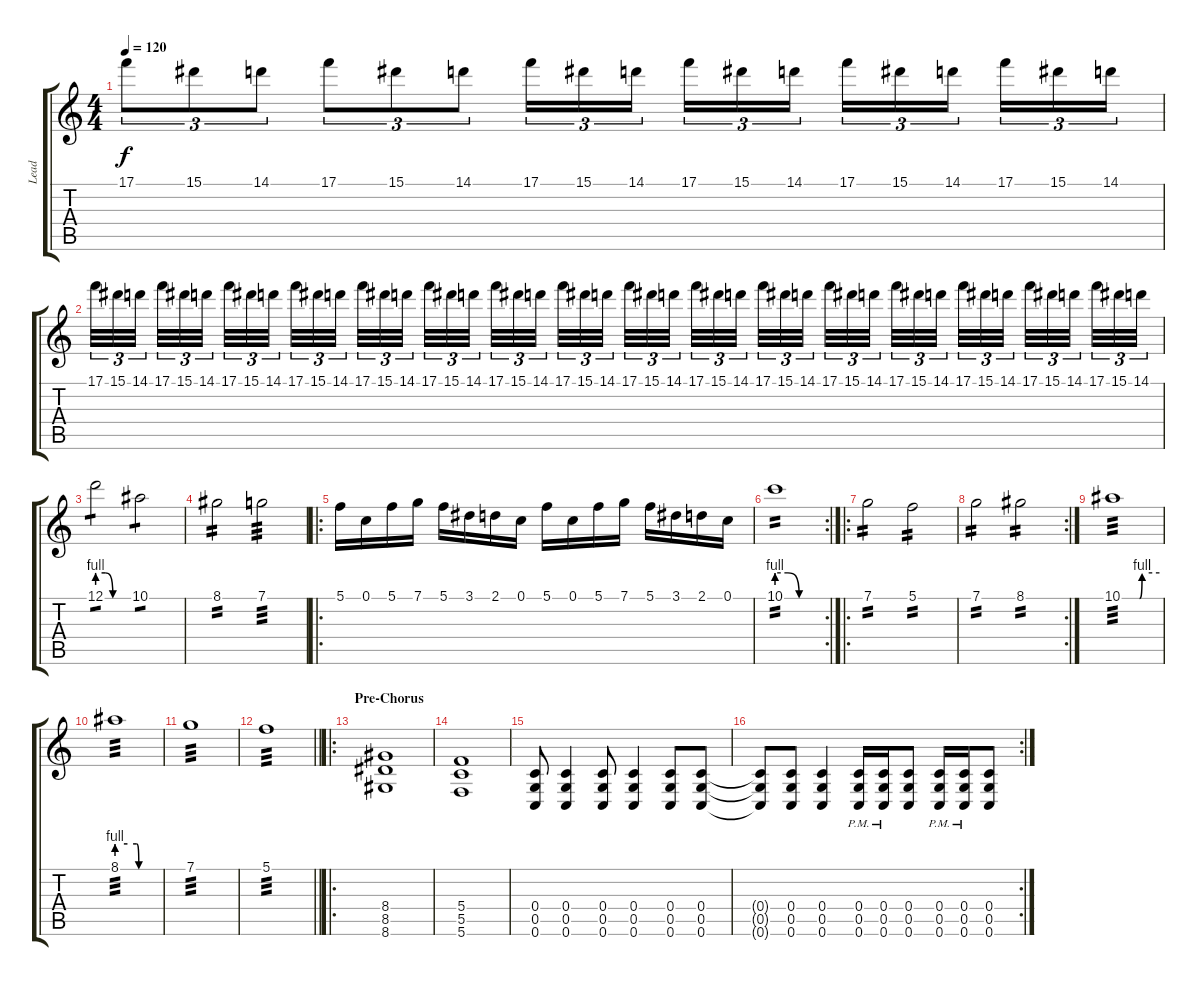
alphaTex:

\track ("Lead" "Lead") {instrument overdrivenguitar}
\staff {score tabs}
\tuning (C4 A3 F3 C3 G2 C2) {hide}
\ts (4 4)
\tempo 120
\clef g2
\ks c
17.1.8{tu (3 2) dy f} 15.1.8{tu (3 2)} 14.1.8{tu (3 2)} 17.1.8{tu (3 2)} 15.1.8{tu (3 2)} 14.1.8{tu (3 2)} 17.1.16{tu (3 2)} 15.1.16{tu (3 2)} 14.1.16{tu (3 2) beam splitsecondary} 17.1.16{tu (3 2)} 15.1.16{tu (3 2)} 14.1.16{tu (3 2)} 17.1.16{tu (3 2)} 15.1.16{tu (3 2)} 14.1.16{tu (3 2) beam splitsecondary} 17.1.16{tu (3 2)} 15.1.16{tu (3 2)} 14.1.16{tu (3 2)} |
17.1.32{tu (3 2)} 15.1.32{tu (3 2)} 14.1.32{tu (3 2) beam splitsecondary} 17.1.32{tu (3 2)} 15.1.32{tu (3 2)} 14.1.32{tu (3 2) beam splitsecondary} 17.1.32{tu (3 2)} 15.1.32{tu (3 2)} 14.1.32{tu (3 2) beam splitsecondary} 17.1.32{tu (3 2)} 15.1.32{tu (3 2)} 14.1.32{tu (3 2)} 17.1.32{tu (3 2)} 15.1.32{tu (3 2)} 14.1.32{tu (3 2) beam splitsecondary} 17.1.32{tu (3 2)} 15.1.32{tu (3 2)} 14.1.32{tu (3 2) beam splitsecondary} 17.1.32{tu (3 2)} 15.1.32{tu (3 2)} 14.1.32{tu (3 2) beam splitsecondary} 17.1.32{tu (3 2)} 15.1.32{tu (3 2)} 14.1.32{tu (3 2)} 17.1.32{tu (3 2)} 15.1.32{tu (3 2)} 14.1.32{tu (3 2) beam splitsecondary} 17.1.32{tu (3 2)} 15.1.32{tu (3 2)} 14.1.32{tu (3 2) beam splitsecondary} 17.1.32{tu (3 2)} 15.1.32{tu (3 2)} 14.1.32{tu (3 2) beam splitsecondary} 17.1.32{tu (3 2)} 15.1.32{tu (3 2)} 14.1.32{tu (3 2)} 17.1.32{tu (3 2)} 15.1.32{tu (3 2)} 14.1.32{tu (3 2) beam splitsecondary} 17.1.32{tu (3 2)} 15.1.32{tu (3 2)} 14.1.32{tu (3 2) beam splitsecondary} 17.1.32{tu (3 2)} 15.1.32{tu (3 2)} 14.1.32{tu (3 2) beam splitsecondary} 17.1.32{tu (3 2)} 15.1.32{tu (3 2)} 14.1.32{tu (3 2)} |
12.1{be (custom 0 4 15 4 30 0 60 0)}.2{tp 1} 10.1.2{tp 1} |
8.1.2{tp 2} 7.1.2{tp 3} |
\ro
5.1.16 0.1.16 5.1.16 7.1.16 5.1.16 3.1.16 2.1.16 0.1.16 5.1.16 0.1.16 5.1.16 7.1.16 5.1.16 3.1.16 2.1.16 0.1.16 |
\rc 2
10.1{be (custom 0 4 15 4 30 0 60 0)}.1{tp 2} |
\ro
7.1.2{tp 2} 5.1.2{tp 2} |
\rc 2
7.1.2{tp 2} 8.1.2{tp 2} |
10.1{be (custom 0 0 15 0 28 0 32 4 60 4)}.1{tp 3} |
8.1{be (custom 0 4 15 4 28 4 31 0 33 0 60 0)}.1{tp 3} |
7.1.1{tp 3} |
\barLineRight lightlight
5.1.1{tp 3} |
\ro
\section ("" "Pre-Chorus")
(8.4 8.5 8.6).1 |
(5.4 5.5 5.6).1 |
(0.4 0.5 0.6).8 (0.4 0.5 0.6).4 (0.4 0.5 0.6).8 (0.4 0.5 0.6).4 (0.4 0.5 0.6).8 (0.4 0.5 0.6).8 |
\rc 2
(0.4{t} 0.5{t} 0.6{t}).8 (0.4 0.5 0.6).8 (0.4 0.5 0.6).4 (0.4{pm} 0.5{pm} 0.6{pm}).16 (0.4{pm} 0.5{pm} 0.6{pm}).16 (0.4 0.5 0.6).8 (0.4{pm} 0.5{pm} 0.6{pm}).16 (0.4{pm} 0.5{pm} 0.6{pm}).16 (0.4 0.5 0.6).8
